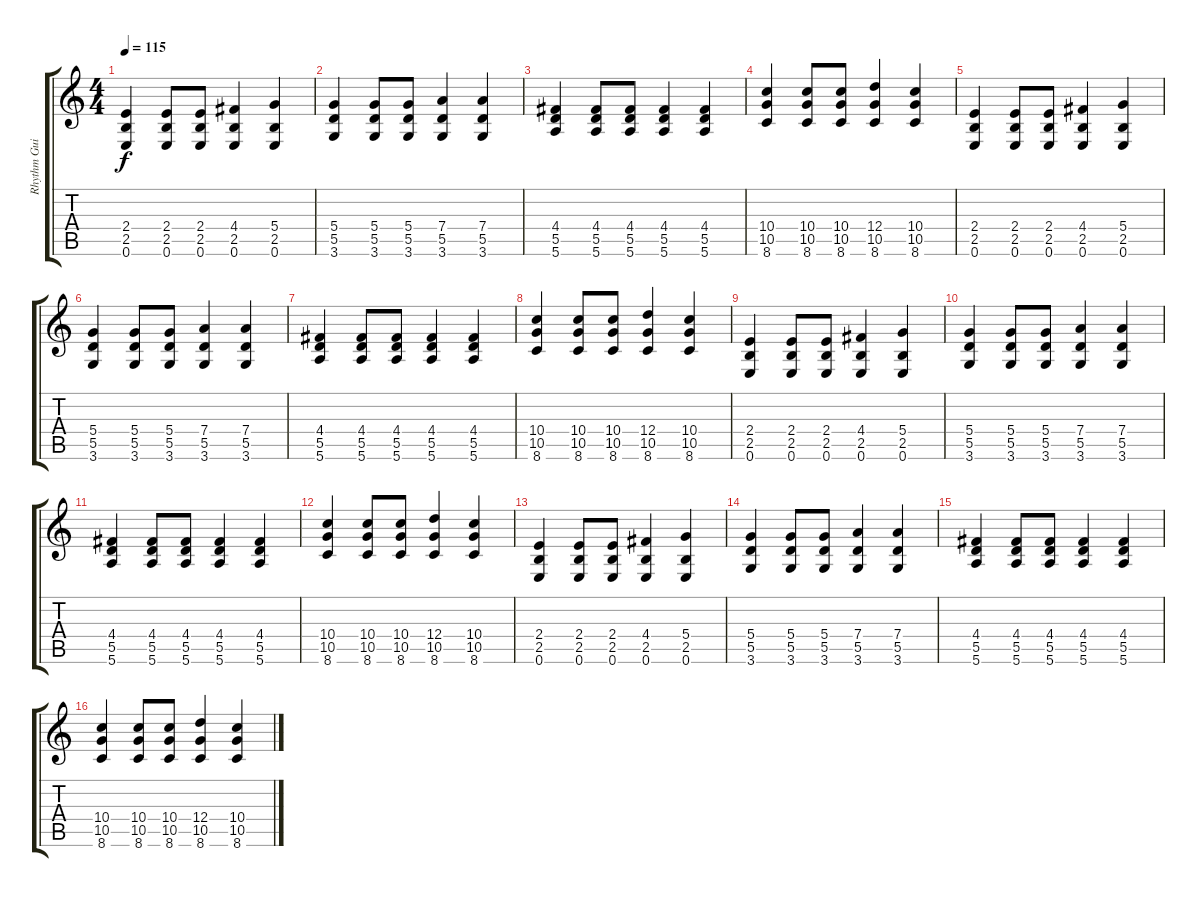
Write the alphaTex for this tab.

\track ("Rhythm Guitar" "Rhythm Gui") {instrument acousticguitarsteel}
\staff {score tabs}
\tuning (E4 B3 G3 D3 A2 E2) {hide}
\ts (4 4)
\tempo 115
\clef g2
\ks c
(2.4 2.5 0.6).4{dy f} (2.4 2.5 0.6).8 (2.4 2.5 0.6).8 (4.4 2.5 0.6).4 (5.4 2.5 0.6).4 |
(5.4 5.5 3.6).4 (5.4 5.5 3.6).8 (5.4 5.5 3.6).8 (7.4 5.5 3.6).4 (7.4 5.5 3.6).4 |
(4.4 5.5 5.6).4 (4.4 5.5 5.6).8 (4.4 5.5 5.6).8 (4.4 5.5 5.6).4 (4.4 5.5 5.6).4 |
(10.4 10.5 8.6).4 (10.4 10.5 8.6).8 (10.4 10.5 8.6).8 (12.4 10.5 8.6).4 (10.4 10.5 8.6).4 |
(2.4 2.5 0.6).4 (2.4 2.5 0.6).8 (2.4 2.5 0.6).8 (4.4 2.5 0.6).4 (5.4 2.5 0.6).4 |
(5.4 5.5 3.6).4 (5.4 5.5 3.6).8 (5.4 5.5 3.6).8 (7.4 5.5 3.6).4 (7.4 5.5 3.6).4 |
(4.4 5.5 5.6).4 (4.4 5.5 5.6).8 (4.4 5.5 5.6).8 (4.4 5.5 5.6).4 (4.4 5.5 5.6).4 |
(10.4 10.5 8.6).4 (10.4 10.5 8.6).8 (10.4 10.5 8.6).8 (12.4 10.5 8.6).4 (10.4 10.5 8.6).4 |
(2.4 2.5 0.6).4 (2.4 2.5 0.6).8 (2.4 2.5 0.6).8 (4.4 2.5 0.6).4 (5.4 2.5 0.6).4 |
(5.4 5.5 3.6).4 (5.4 5.5 3.6).8 (5.4 5.5 3.6).8 (7.4 5.5 3.6).4 (7.4 5.5 3.6).4 |
(4.4 5.5 5.6).4 (4.4 5.5 5.6).8 (4.4 5.5 5.6).8 (4.4 5.5 5.6).4 (4.4 5.5 5.6).4 |
(10.4 10.5 8.6).4 (10.4 10.5 8.6).8 (10.4 10.5 8.6).8 (12.4 10.5 8.6).4 (10.4 10.5 8.6).4 |
(2.4 2.5 0.6).4 (2.4 2.5 0.6).8 (2.4 2.5 0.6).8 (4.4 2.5 0.6).4 (5.4 2.5 0.6).4 |
(5.4 5.5 3.6).4 (5.4 5.5 3.6).8 (5.4 5.5 3.6).8 (7.4 5.5 3.6).4 (7.4 5.5 3.6).4 |
(4.4 5.5 5.6).4 (4.4 5.5 5.6).8 (4.4 5.5 5.6).8 (4.4 5.5 5.6).4 (4.4 5.5 5.6).4 |
(10.4 10.5 8.6).4 (10.4 10.5 8.6).8 (10.4 10.5 8.6).8 (12.4 10.5 8.6).4 (10.4 10.5 8.6).4
